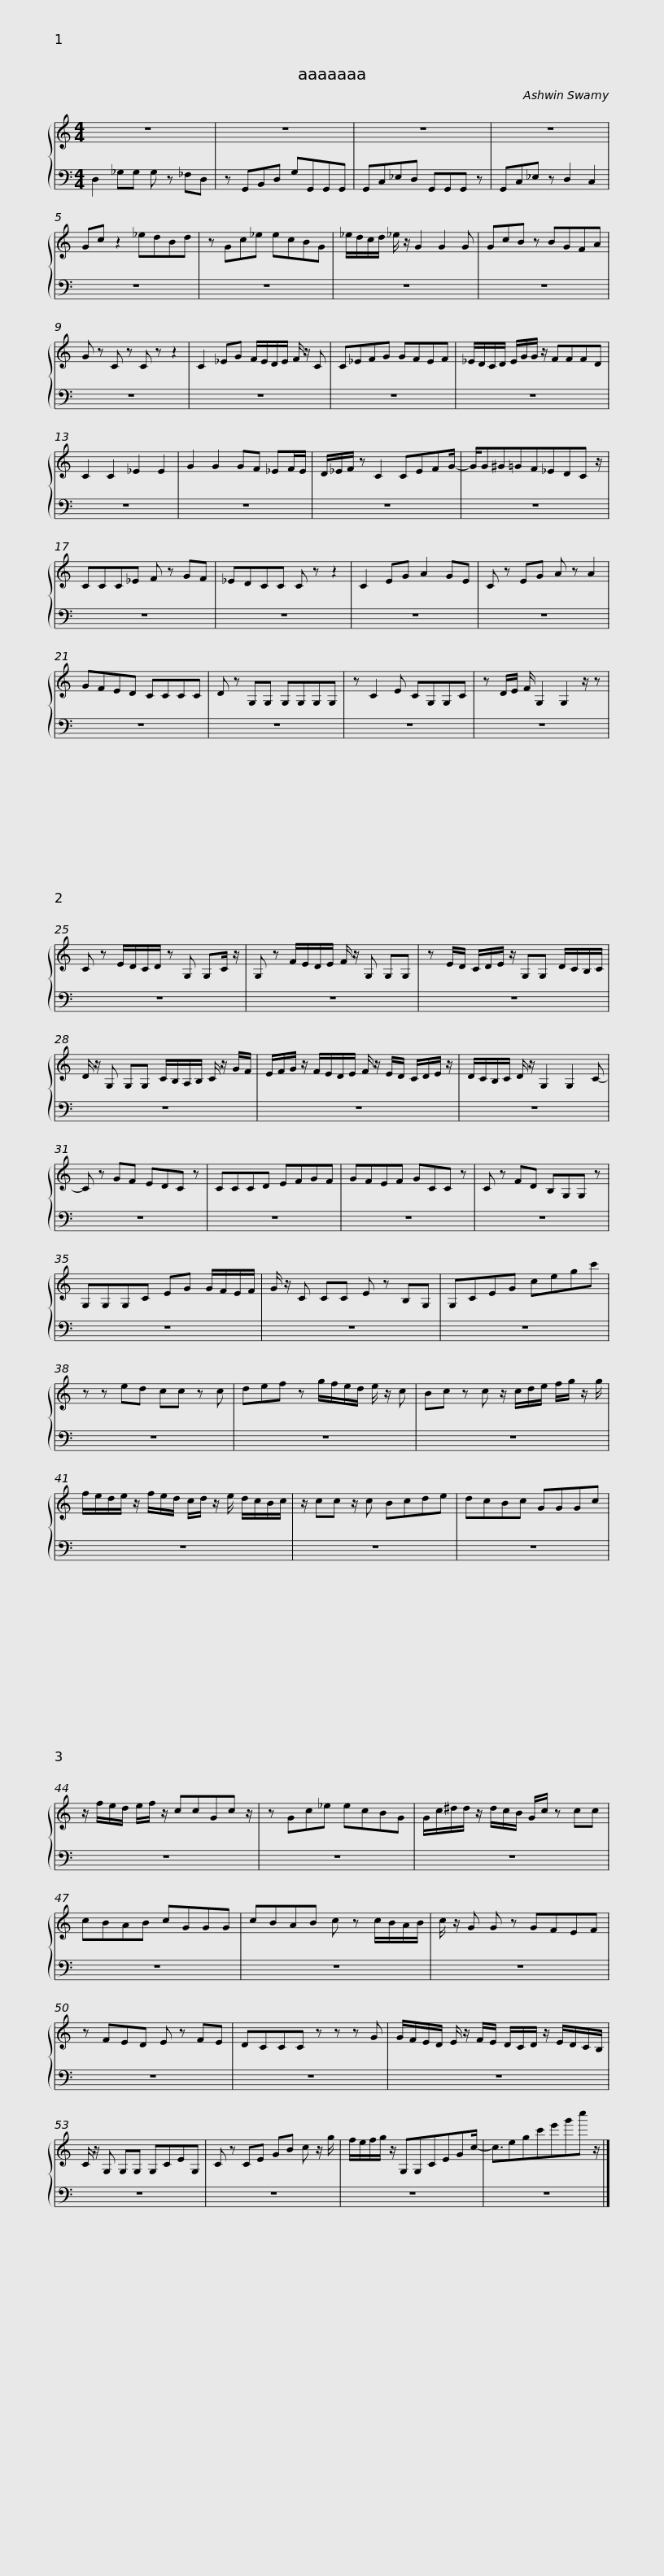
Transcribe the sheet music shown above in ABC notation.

X:1
%%score { 1 | 2 }
L:1/8
M:4/4
I:linebreak $
K:C
V:1 treble
V:2 bass
V:1
 z8 | z8 | z8 | z8 | Gc z2 _edBd |$ %5
 z Gc_e ecBG | _e/d/c/d/ _e/ z/ G2 G2 G | GcB z BGFA | G z C z C z z2 | C2 _EG F/E/D/E/ F/ z/ C |$ %10
 C_EFG GFEF | _E/D/C/D/ E/G/G/ z/ FFFD | C2 C2 _E2 E2 | G2 G2 GF _EF/E/ | D/_E/F/ z C2 CEFG/- |$ %15
 G/G^G=GF_EDC z/ | CCC_E F z GF | _EDCC C z z2 | C2 EG A2 GE | C z EG A z A2 |$ %20
 GFED CCCC | D z G,G, G,G,G,G, | z C2 E CG,G,C | z D/E/ F/ G,2 G,2 z/ z |$ C z E/D/C/D/ z G, G,C/ z/ | %25
 G, z F/E/D/E/ F/ z/ G, G,G, | z E/D/ C/D/E/ z/ G,G, D/C/B,/C/ |$ D/ z/ G, G,G, C/B,/A,/B,/ C/ z/ G/F/ | E/F/G/ z/ F/E/D/E/ F/ z/ E/D/ C/D/E/ z/ | D/C/B,/C/ D/ z/ G,2 G,2 C- |$ %30
 C z GF EDC z | CCCD EFGF | GFEF GCC z | C z FD B,G,G, z | G,G,G,C EG G/F/E/F/ |$ %35
 G/ z/ C CC E z B,G, | G,CEG cegc' | z z ed cc z c | def z g/f/e/d/ e/ z/ c |$ Bc z c z/ c/d/e/ f/g/ z/ g/ | %40
 f/e/d/e/ z/ f/e/d/ c/d/ z/ e/ d/c/B/c/ | z/ cc z/ c Bcde | dcBc GGGc |$ z/ f/e/d/ e/f/ z/ ccGc z/ | z Gc_e ecBG | %45
 G/c/^d/d/ z/ d/c/B/ G/c/ z cc | cBAB cGGG |$ cBAB c z c/B/A/B/ | c/ z/ G G z GFEF | z FED E z FE | %50
 DCCC z z z G |$ G/F/E/D/ E/ z/ F/E/ D/C/D/ z/ E/D/C/B,/ | C/ z/ G, G,G, G,CEG, | C z CE GB c z/ g/ |$ f/e/f/g/ z/ G,G,CEGc/- | %55
 c3/2egc'e'g'c'' z/ |] %56
V:2
 D,2 _G,G, G, z _F,D, | z G,,B,,D, G,G,,G,,G,, | G,,C,_E,D, G,,G,,G,, z | G,,C,_E, z D,2 C,2 | z8 |$ %5
 z8 | z8 | z8 | z8 | z8 |$ %10
 z8 | z8 | z8 | z8 | z8 |$ %15
 z8 | z8 | z8 | z8 | z8 |$ %20
 z8 | z8 | z8 | z8 |$ z8 | %25
 z8 | z8 |$ z8 | z8 | z8 |$ %30
 z8 | z8 | z8 | z8 | z8 |$ %35
 z8 | z8 | z8 | z8 |$ z8 | %40
 z8 | z8 | z8 |$ z8 | z8 | %45
 z8 | z8 |$ z8 | z8 | z8 | %50
 z8 |$ z8 | z8 | z8 |$ z8 | %55
 z8 |] %56
